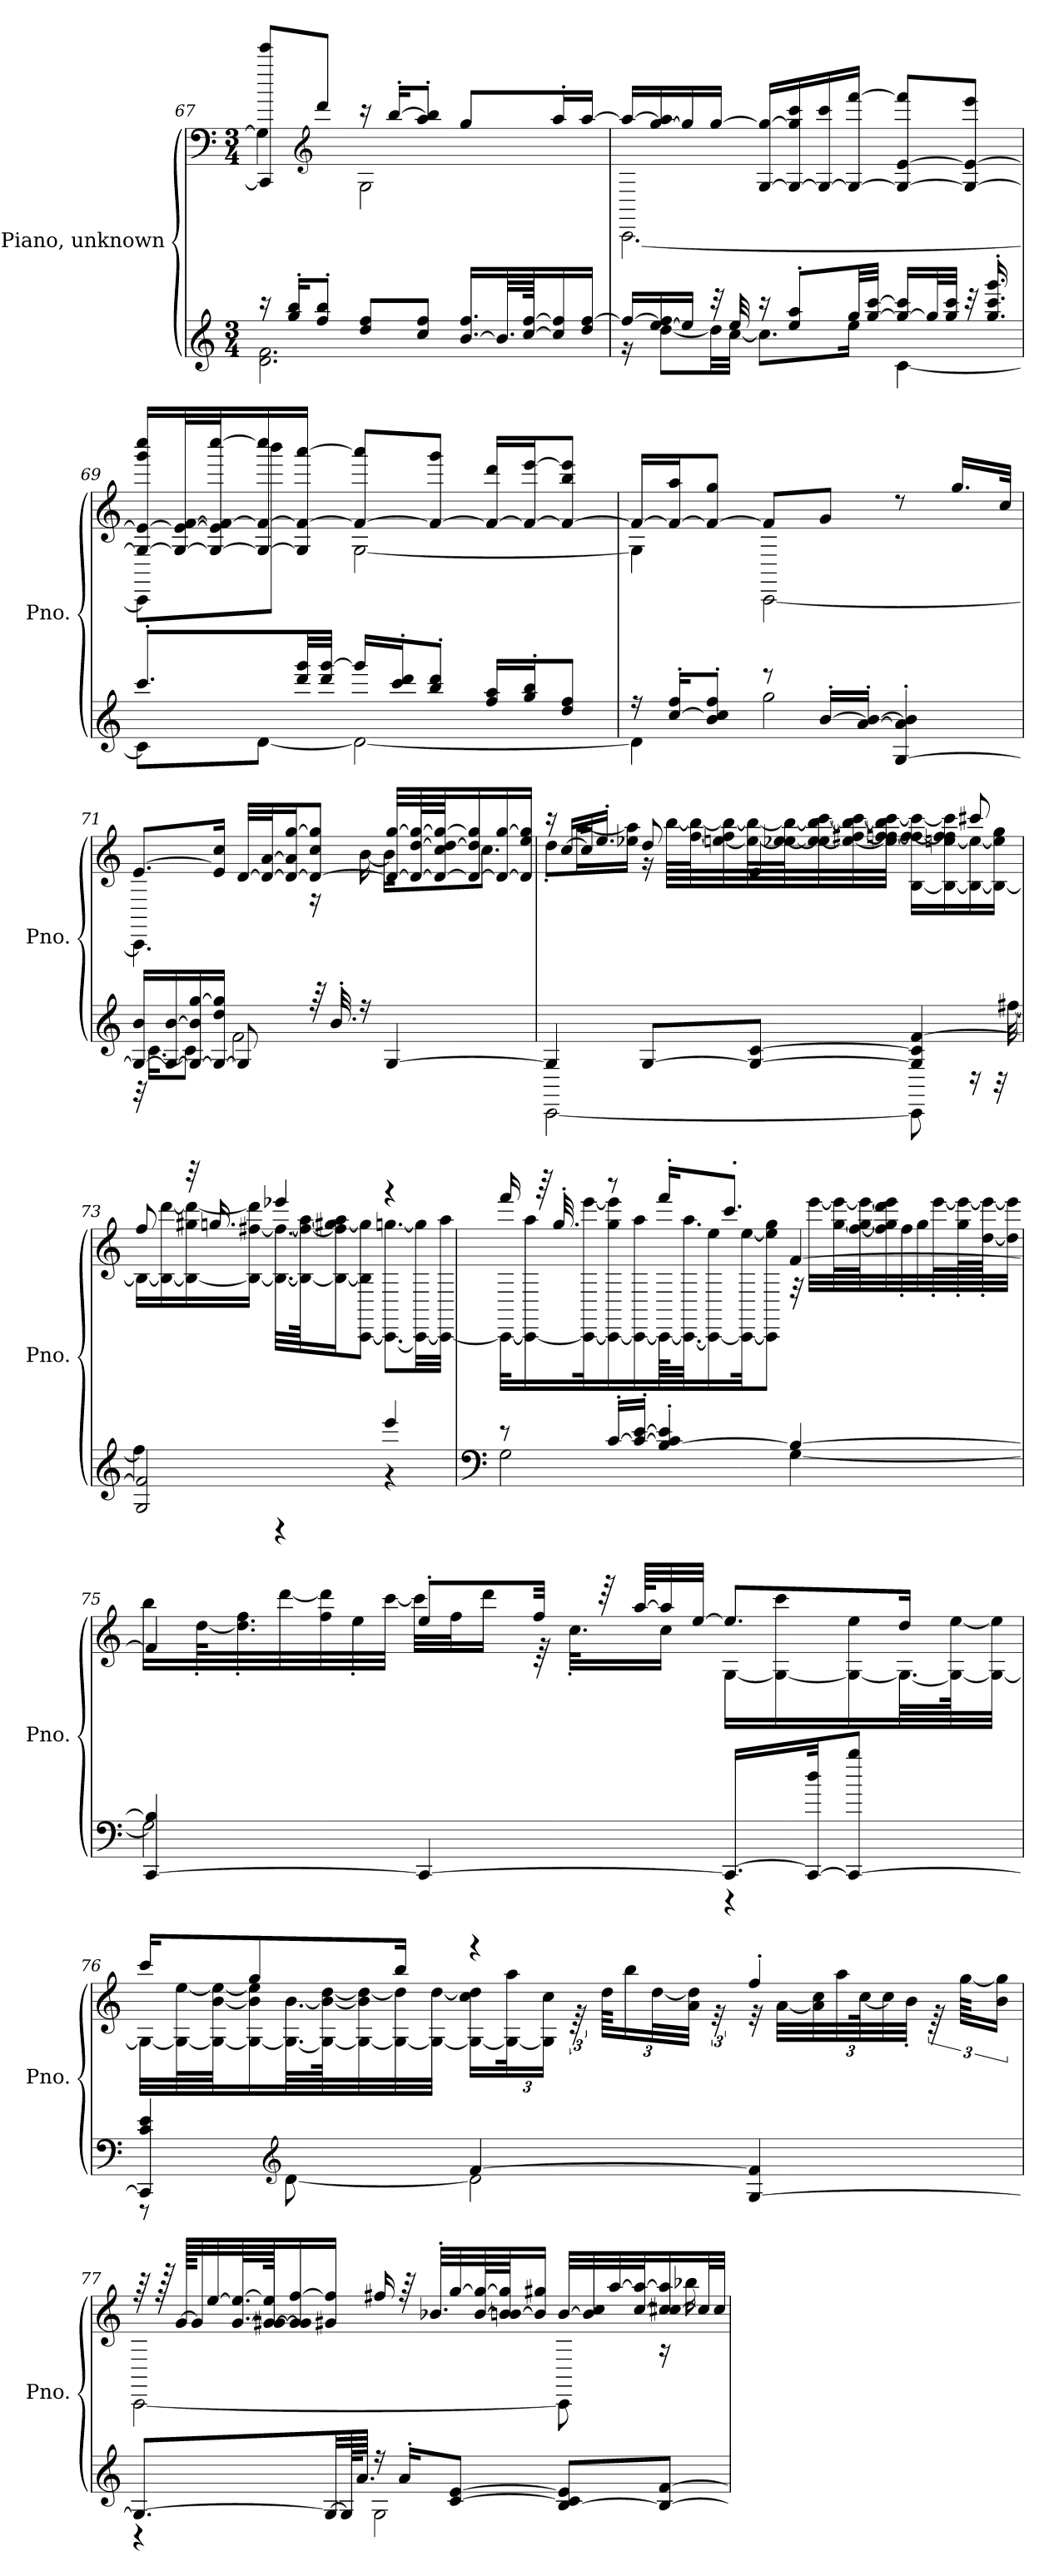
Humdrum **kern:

**kern	**kern
*part1	*part1
*staff2	*staff1
*I"Piano, unknown	*
*I'Pno.	*
*clefG2	*clefF4
*k[]	*k[]
*M3/4	*M3/4
=67	=67
*^	*^
16r	2.d\ 2.f\	8CC/] 8eee/L	4G\]
16gg/' 16bb/'KL	.	.	.
*	*	*clefG2	*
8ff/' 8bb/'J	.	8ddd/J	.
8dd/ 8ff/L	.	16r	2G\
.	.	[16bb'/KL	.
8cc/ 8ff/J	.	8aa/' 8bb/]'J	.
[16.b/ 16.ff/LL	.	8gg/L	.
64.b/LL]	.	.	.
[128cc/ [128ff/JJK	.	.	.
16cc/] 16ff/]	.	16aa'/L	.
16dd/ [16ff/JJ	.	[16aa/JJ	.
!!LO:LB:g=z	!!
=68	=68	=68	=68
16ff/LL_	16r	16aa/LL_	[2.CC\
[16ee/ 16ff/]	[8dd\L	[16gg/ 16aa/]	.
16ee/JJ]	.	16gg/]	.
32r	32dd\LL]	[16gg/JJ	.
32ee/	[32cc\JJJ	.	.
16r	8.cc\L]	[16G/ 16gg/_LL	.
8ee/' 8aa/'L	.	16G/_ 16gg/] 16ccc/	.
.	.	16G/_ 16ccc/	.
32gg/LL	16ee\Jk	16G/_ [16fff/JJ	.
[32gg/ [32ccc/JJJ	.	.	.
16gg/_ 16ccc/]LL	[4c\	8G/_ [8e/ 8fff/]L	.
32gg/L]	.	.	.
32gg/ 32ccc/JJJ	.	.	.
32r	.	8G/_ 8e/_ 8eee/J	.
16.gg/' 16.ccc/' 16.ggg/'	.	.	.
=69	=69	=69	=69
8.ccc'/L	8c\L]	16G/_ 16e/_ 16ggg/ 16cccc/LL	8CC\L]
.	.	32G/_ 32e/_ [32f/L	.
.	.	32G/_ 32e/] 32f/_ [32cccc/J	.
.	[8d\J	16G/_ 16f/_ 16cccc/]	8bbb\J
32ddd/ 32ggg/LL	.	16G/] 16f/_ [16aaa/JJ	.
32ddd/ [32ggg/JJJ	.	.	.
16ggg/LL]	2d\_	8f/_ 8aaa/]L	[2G\
16ccc/' 16ddd/'J	.	.	.
8bb/' 8ddd/'J	.	8f/_ 8ggg/J	.
16ff/ 16aa/LL	.	16f/_ 16ddd/LL	.
16gg/' 16bb/'J	.	16f/_ [16eee/J	.
8dd/ 8ff/J	.	8f/_ 8bb/ 8eee/]J	.
!!LO:LB:g=z	!!
=70	=70	=70	=70
16r	4d\]	16f/LL_	4G\]
[16cc/' 16ff/'KL	.	16f/_ 16aa/J	.
8b/' 8cc/]' 8ff/'J	.	8f/_ 8gg/J	.
8r	2gg\	8f/L]	[2CC\
[16b'/LL	.	8g/J	.
[16a/' 16b/_'JJ	.	.	.
[4G/' 4a/]' 4b/]'	.	8r	.
.	.	16.gg/LL	.
.	.	32cc/JJk	.
=71	=71	=71	=71
16G/_ 16b/LL	32r	[8.e/L	4.CC\]
.	[16.c\KL	.	.
16G/_ [16b/	.	.	.
16G/_ 16b/] [16gg/	8c\J]	.	.
16G/_ 16dd/ 16gg/]JJ	.	16e/] 16cc/Jk	.
8G/]	2f\	[32d/LLL	.
.	.	32d/_ [32a/J	.
.	.	16d/_ 16a/] [16gg/J	.
64r	.	8d/_ 8cc/ 8gg/]J	16r
32.b'/	.	.	.
16r	.	.	[16b\
[4G/	.	32d/_ [32gg/LLL	16b\KL]
.	.	64d/_ [64dd/ 64gg/_L	.
.	.	64d/_ 64cc/ 64dd/_ 64gg/_JJ	.
.	.	16d/_ 16dd/] 16gg/]	8.cc\J
.	.	16d/_ [16gg/	.
.	.	16d/] 16ee/ 16gg/]JJ	.
!!LO:LB:g=z	!!
=72	=72	=72	=72
4G/]	[2CC\	16r	8dd'\L
.	.	[16cc/LL	.
.	.	32cc/K]	[16aa\L
.	.	16.ee'/JJ	.
.	.	.	16ee-X\ 16aa\]JJ
[8G/L	.	8dd/	16r
.	.	.	[64bb\LLLL
.	.	.	[64ff\ 64bb\_J
.	.	.	[32een\ 32ff\] 32bb\_
8G/_ [8c/J	.	4e/	64ee\_ 64bb\_L
.	.	.	[64ee-X\ 64ee\_ 64bb\_J
.	.	.	32ee-\_ 32ee\] 32bb\_ [32ccc\
.	.	.	32ee-\_ [32ff#X\ 32bb\_ 32ccc\_
.	.	.	32ee-\] [32ffn\ 32ff#\_ 32bb\] 32ccc\_JJJ
4G/] 4c/] [4f/	8CC\]	.	[16B\ 16ff\_ 16ff#\_ 16ccc\_LL
.	.	.	16B\_ [16een\ 16ff\] 16ff#\] 16ccc\]
.	16r	8ccc#X/	16B\_ 16ee\_
.	32r	.	16B\_ 16ee\] 16gg\JJ
.	[32ff#X\	.	.
!!LO:PB:g=z	!!
=73	=73	=73	=73
2G/ 2f/]	4ff#\]	8ff/	16B\LL_
.	.	.	16B\_ [16ddd\
.	.	32r	16B\_ 16gg#X\ 16ddd\_
.	.	16.ggn/	.
.	.	.	16B\_ [16ff#X\ 16ddd\]JJ
.	4r	4eee-X/	32.B\_ 32.ff#\_LLL
.	.	.	64B\_ 64ff#\_ [64aa\JK
.	.	.	16B\_ 16ff#\] [16gg#X\ 16aa\]J
.	.	.	[8CC\ 8B\] 8gg#\]J
4eee/	4r	4r	8.CC\_ [8.ggn\L
.	.	.	32CC\_ 32gg\]LL
.	.	.	32CC\_ 32aa\JJJ
!!LO:LB:g=z	!!
=74	=74	=74	=74
*clefF4	*	*	*
8r	2G\	16fff/	32CC\KLL_
.	.	.	16CC\_ 16aa\
.	.	64r	.
.	.	32.gg'/	.
.	.	.	32CC\_ [32eee\K
[16c'/LL	.	8r	16CC\_ 16gg\ 16eee\]
16c/_' [16e/'JJ	.	.	16CC\_ 16aa\
[4B/' 4c/]' 4e/]'	.	16fff'/KL	128CC\KLL_
.	.	.	64.CC\_ 64.aa\JJ
.	.	.	16CC\_ 16ee\
.	.	8.ccc'/J	.
.	.	.	32CC\_ [32ee\JK
.	.	.	8CC\] 8ee\] 8gg\J
4B/_	[4G\	[4f/	32r
.	.	.	[32eee\LLL
.	.	.	[64gg\ 64eee\_L
.	.	.	[64ff\ 64gg\_ 64eee\_J
.	.	.	32ff\] 32gg\] 32ddd\ 32eee\]
.	.	.	32ff'\
.	.	.	32gg\
.	.	.	[64eee'\L
.	.	.	128gg\' 128eee\_'L
.	.	.	[128dd\' 128eee\_'JJ
.	.	.	32dd\] 32eee\]JJJ
!!LO:LB:g=z	!!
=75	=75	=75	=75
[4CC/ 4B/]	2G\]	4f/]	16bb\LL
.	.	.	[64dd'\KL
.	.	.	32.dd\]' 32.ff\'
.	.	.	[32ddd\
.	.	.	32ff\ 32ddd\]
.	.	.	32ee'\
.	.	.	[32ccc\JJJ
4CC/_	.	8ee'/L	32ccc\LLL]
.	.	.	32ff\J
.	.	.	16ddd\JJ
.	.	32ff/Jkk	64r
.	.	.	32.cc'\KLL
.	.	64r	.
.	.	[64aa/KLLL	.
.	.	32aa/]	16cc\JJ
.	.	[32ee/JJJ	.
16.CC/LL_	4r	8.ee/L]	[16G\LL
.	.	.	16G\_ 16ccc\
32CC/_ 32dd/JK	.	.	.
8CC/_ 8bb/J	.	.	16G\_ 16ee\
.	.	16dd/Jk	64.G\LL_
.	.	.	128G\_ [128ee\JK
.	.	.	32G\_ 32ee\]JJJ
!!LO:LB:g=z	!!
=76	=76	=76	=76
4CC/] 4c/ 4e/	8r	16ccc/KL	32G\LLL_
.	.	.	64G\_ [64ee\L
.	.	.	64G\_ [64b\ 64ee\_JJ
.	.	8gg/	16G\_ 16b\] 16ee\]
*clefG2	*	*	*
.	[8d\	.	64.G\_ [64.b\LL
.	.	.	128G\_ 128b\_ [128dd\JK
.	.	.	32G\_ 32b\] 32dd\_
.	.	16bb/Jk	32G\_ 32dd\]
.	.	.	32G\_ [32dd\JJJ
[4f/	2d\]	4r	16G\_ 16cc\ 16dd\]LL
*	*	*	*Xbrackettup
.	.	.	48G\_ 48aa\K
.	.	.	24G\] 24cc\JJ
*	*	*	*brackettup
.	.	.	96r
.	.	.	96dd\KKLL
.	.	.	24bb\
.	.	.	[48dd\L
.	.	.	48a\ 48dd\]JJJ
.	.	.	48r
[4G/ 4f/]	.	4ff'/	32r
.	.	.	[32a\LLL
.	.	.	32a\] 32cc\
*	*	*	*Xbrackettup
.	.	.	48aa\
.	.	.	[96cc\K
.	.	.	32cc\]
.	.	.	32b'\JJJ
*	*	*	*brackettup
.	.	.	96r
.	.	.	[96gg\KKLL
.	.	.	24b\ 24gg\]JJ
!!LO:LB:g=z	!!
=77	=77	=77	=77
8.G/L_	4r	64r	[2CC\
.	.	128r	.
.	.	[128g/KKLLL	.
.	.	32g/]	.
.	.	[32ee/	.
.	.	[64.g/ 64.ee/_L	.
.	.	128g/_ [128g#X/ 128ee/]JJK	.
.	.	16g/] 16g#/] [16ff/	.
32G/LL_	.	16g#X/ 16ff/]JJ	.
128G/KL]	.	.	.
64.a/JJJJ	.	.	.
16r	2G\	16ff#X/	.
16a'/KL	.	64r	.
.	.	32.b-X'/LLL	.
[8c/ [8e/J	.	[32gg/	.
.	.	[64b-/ 64gg/_L	.
.	.	64b-/] [64bn/ 64gg/]JJ	.
.	.	16b/] 16gg#X/JJ	.
[8B/ 8c/] 8e/]L	.	[32b/LLL	8CC\]
.	.	32b/] 32cc/	.
.	.	[32aa/	.
.	.	[32cc/ 32aa/_J	.
8B/_ [8f/J	.	16cc/] [16cc#X/ 16aa/]	16r
.	.	32cc#/L]	16bb-X\
.	.	32cc#/JJJ	.
*v	*v	*	*
*	*v	*v
=	=
*-	*-
